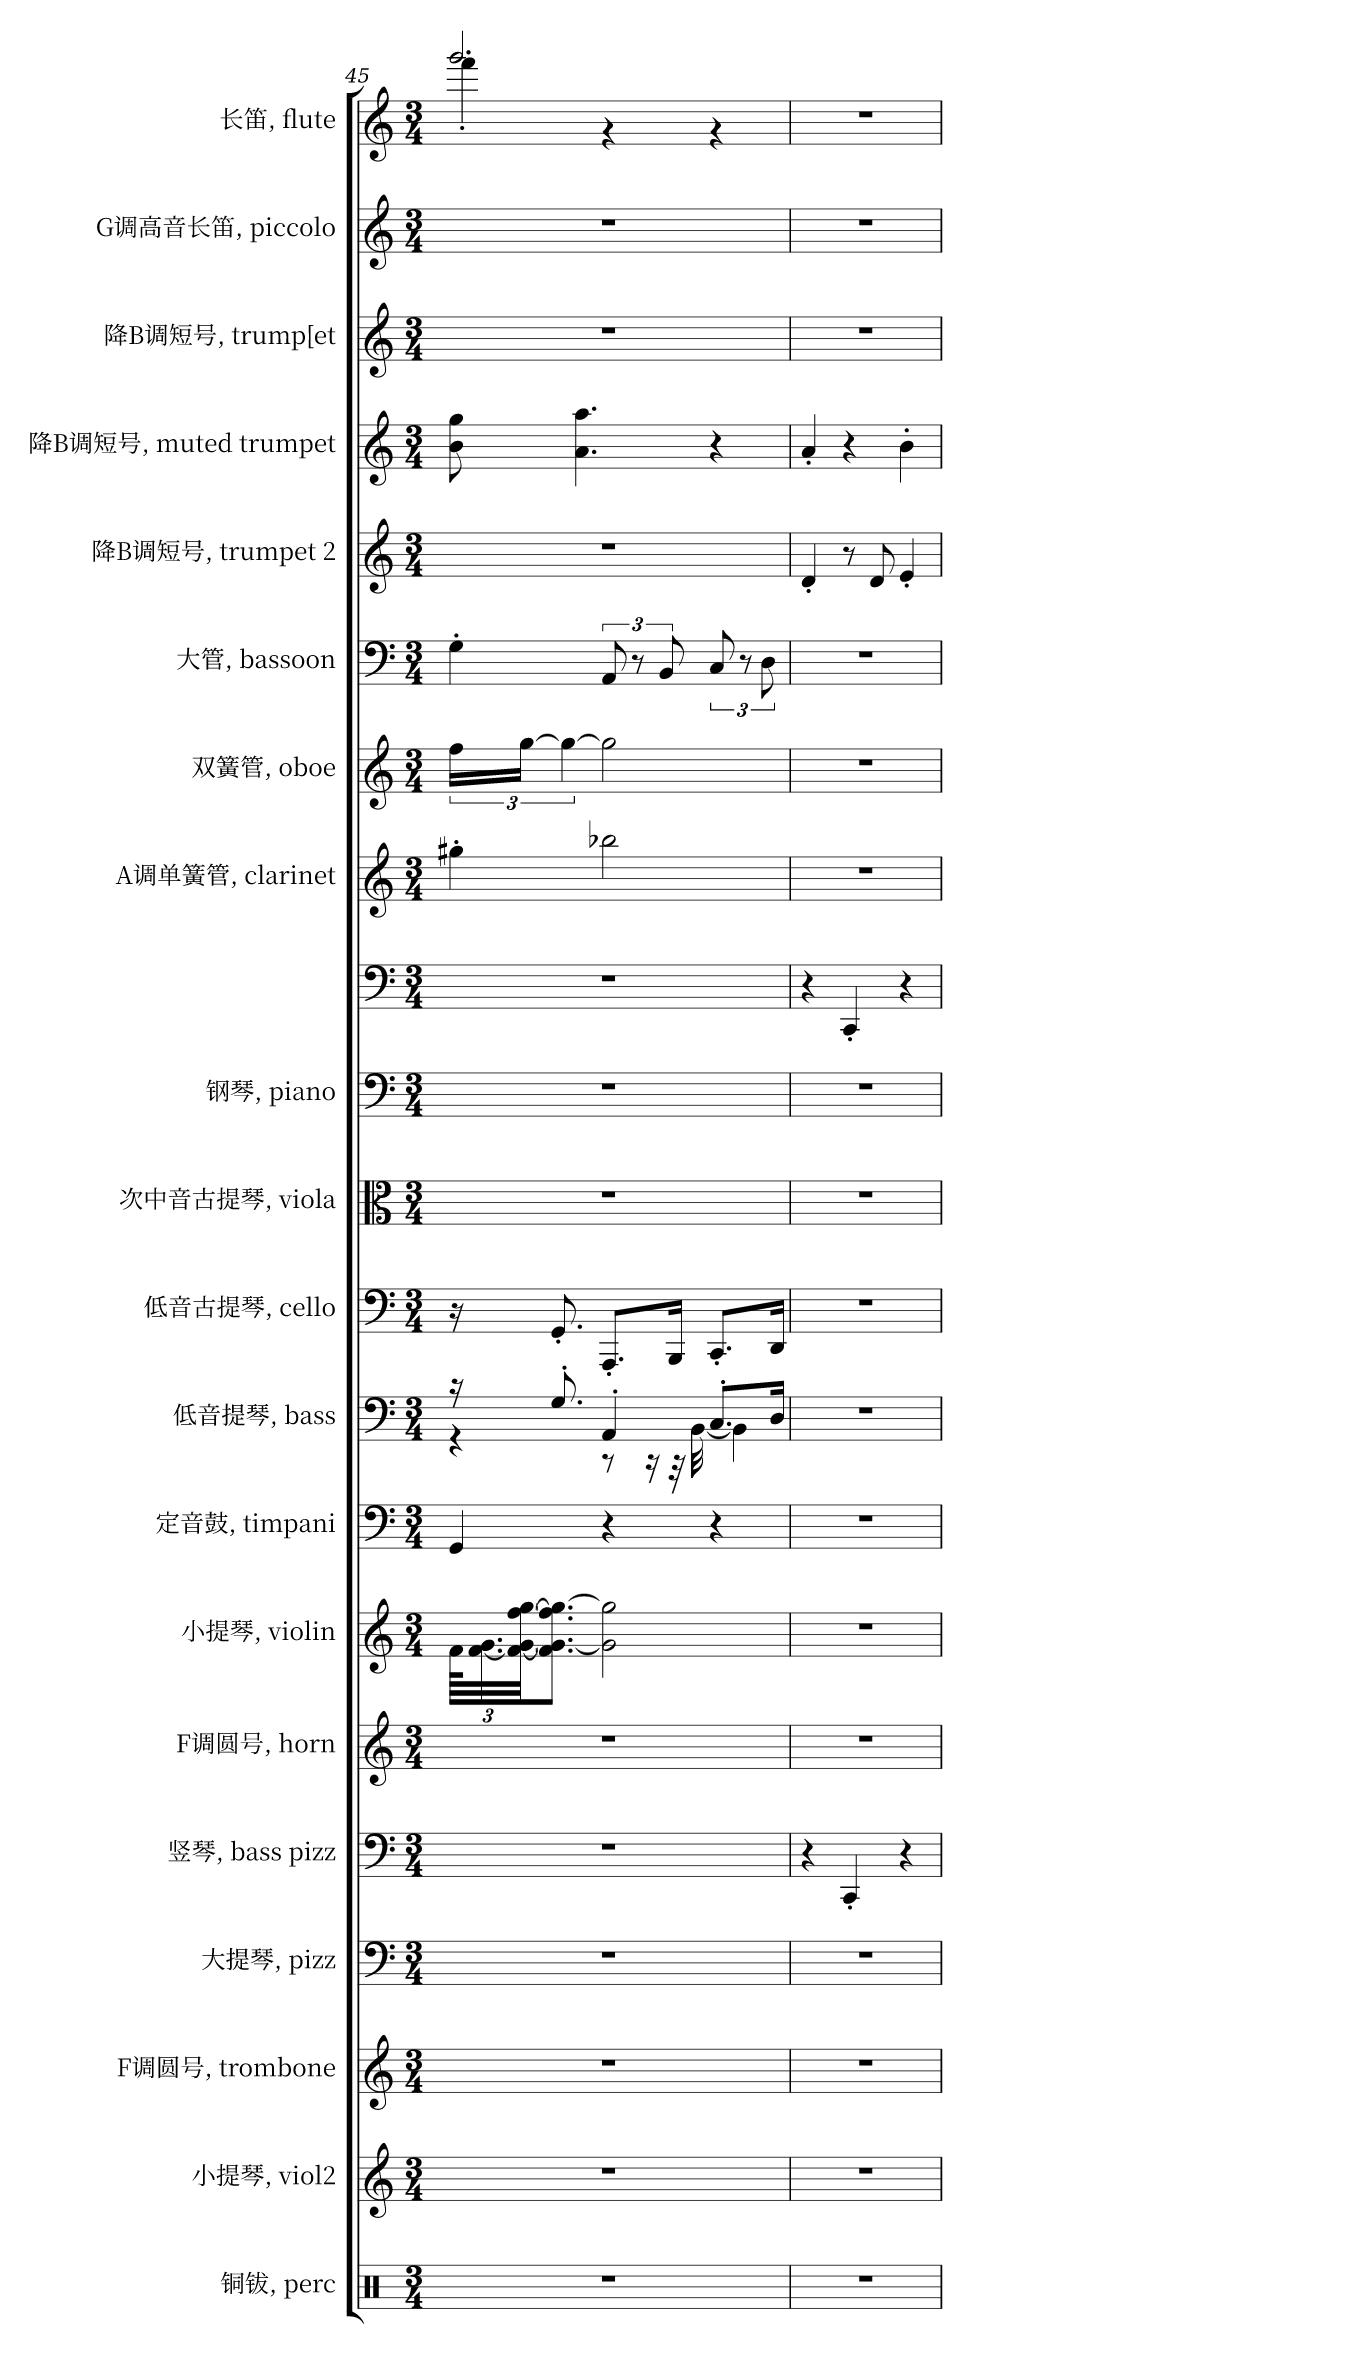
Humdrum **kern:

**kern	**kern	**kern	**kern	**kern	**kern	**kern	**kern	**kern	**kern	**kern	**kern	**kern	**kern	**kern	**kern	**kern	**kern	**kern	**kern	**kern
*part20	*part19	*part18	*part17	*part16	*part15	*part14	*part13	*part12	*part11	*part10	*part9	*part9	*part8	*part7	*part6	*part5	*part4	*part3	*part2	*part1
*staff21	*staff20	*staff19	*staff18	*staff17	*staff16	*staff15	*staff14	*staff13	*staff12	*staff11	*staff10	*staff9	*staff8	*staff7	*staff6	*staff5	*staff4	*staff3	*staff2	*staff1
*I"铜钹, perc	*I"小提琴, viol2	*I"F调圆号, trombone	*I"大提琴, pizz	*I"竖琴, bass pizz	*I"F调圆号, horn	*I"小提琴, violin	*I"定音鼓, timpani	*I"低音提琴, bass	*I"低音古提琴, cello	*I"次中音古提琴, viola	*I"钢琴, piano	*	*I"A调单簧管, clarinet	*I"双簧管, oboe	*I"大管, bassoon	*I"降B调短号, trumpet 2	*I"降B调短号, muted trumpet	*I"降B调短号, trump[et	*I"G调高音长笛, piccolo	*I"长笛, flute
*	*	*	*	*	*I'F Hn.	*I'Vln.	*I'Timp.	*	*	*	*I'Pno.	*	*I'A Cl.	*I'Ob.	*I'Bsn.	*	*	*	*	*I'Fl.
*clefX	*clefG2	*clefG2	*clefF4	*clefF4	*clefG2	*clefG2	*clefF4	*clefF4	*clefF4	*clefC3	*clefF4	*clefF4	*clefG2	*clefG2	*clefF4	*clefG2	*clefG2	*clefG2	*clefG2	*clefG2
*	*	*ITrd4c7	*	*	*ITrd4c7	*	*	*ITrd7c12	*	*	*	*	*ITrd2c3	*	*	*ITrd1c2	*ITrd1c2	*ITrd1c2	*ITrd-4c-7	*
*k[]	*k[]	*k[b-]	*k[]	*k[]	*k[b-]	*k[]	*k[]	*k[]	*k[]	*k[]	*k[]	*k[]	*k[f#c#g#]	*k[]	*k[]	*k[b-e-]	*k[b-e-]	*k[b-e-]	*k[f#]	*k[]
*M3/4	*M3/4	*M3/4	*M3/4	*M3/4	*M3/4	*M3/4	*M3/4	*M3/4	*M3/4	*M3/4	*M3/4	*M3/4	*M3/4	*M3/4	*M3/4	*M3/4	*M3/4	*M3/4	*M3/4	*M3/4
*	*	*	*	*	*	*Xbrackettup	*	*	*	*	*	*	*	*	*	*	*	*	*	*
=45	=45	=45	=45	=45	=45	=45	=45	=45	=45	=45	=45	=45	=45	=45	=45	=45	=45	=45	=45	=45
*	*	*	*	*	*	*	*	*^	*	*	*	*	*	*	*	*	*	*	*	*^
2.r	2.r	2.r	2.r	2.r	2.r	96f\KLLL	4GG/	16r	4r	16r	2.r	2.r	2.r	4ee#X'\	24ff\LL	4G'\	2.r	8a\ 8ff\	2.r	2.r	2.ggg/	4fff'\
.	.	.	.	.	.	[48.f\ 48.g\	.	.	.	.	.	.	.	.	.	.	.	.	.	.	.	.
.	.	.	.	.	.	48f\_ [48g\ [48ff\ [48gg\JJ	.	.	.	.	.	.	.	.	[24gg\JJ	.	.	.	.	.	.	.
.	.	.	.	.	.	8.f\] 8.g\_ 8.ff\] 8.gg\_J	.	8.GG'/	.	8.GG'/	.	.	.	.	.	.	.	.	.	.	.	.
.	.	.	.	.	.	.	.	.	.	.	.	.	.	.	6gg\_	.	.	.	.	.	.	.
.	.	.	.	.	.	.	.	.	.	.	.	.	.	.	.	.	.	4.g\ 4.gg\	.	.	.	.
.	.	.	.	.	.	2g\] 2gg\]	4r	4AAA'/	8r	8.AAA'/L	.	.	.	2ggn\	2gg\]	12AA/	.	.	.	.	.	4r
.	.	.	.	.	.	.	.	.	.	.	.	.	.	.	.	12r	.	.	.	.	.	.
.	.	.	.	.	.	.	.	.	16r	.	.	.	.	.	.	.	.	.	.	.	.	.
.	.	.	.	.	.	.	.	.	.	.	.	.	.	.	.	12BB/	.	.	.	.	.	.
.	.	.	.	.	.	.	.	.	32r	16BBB/Jk	.	.	.	.	.	.	.	.	.	.	.	.
.	.	.	.	.	.	.	.	.	[32BBB\	.	.	.	.	.	.	.	.	.	.	.	.	.
.	.	.	.	.	.	.	4r	8.CC'/L	4BBB\]	8.CC'/L	.	.	.	.	.	12C/	.	4r	.	.	.	4r
.	.	.	.	.	.	.	.	.	.	.	.	.	.	.	.	12r	.	.	.	.	.	.
.	.	.	.	.	.	.	.	.	.	.	.	.	.	.	.	12D\	.	.	.	.	.	.
.	.	.	.	.	.	.	.	16DD/Jk	.	16DD/Jk	.	.	.	.	.	.	.	.	.	.	.	.
*	*	*	*	*	*	*	*	*v	*v	*	*	*	*	*	*	*	*	*	*	*	*v	*v
=46	=46	=46	=46	=46	=46	=46	=46	=46	=46	=46	=46	=46	=46	=46	=46	=46	=46	=46	=46	=46
2.r	2.r	2.r	2.r	4r	2.r	2.r	2.r	2.r	2.r	2.r	2.r	4r	2.r	2.r	2.r	4c'/	4g'/	2.r	2.r	2.r
.	.	.	.	4CC'/	.	.	.	.	.	.	.	4CC'/	.	.	.	8r	4r	.	.	.
.	.	.	.	.	.	.	.	.	.	.	.	.	.	.	.	8c/	.	.	.	.
.	.	.	.	4r	.	.	.	.	.	.	.	4r	.	.	.	4d'/	4a'\	.	.	.
=	=	=	=	=	=	=	=	=	=	=	=	=	=	=	=	=	=	=	=	=
*-	*-	*-	*-	*-	*-	*-	*-	*-	*-	*-	*-	*-	*-	*-	*-	*-	*-	*-	*-	*-
